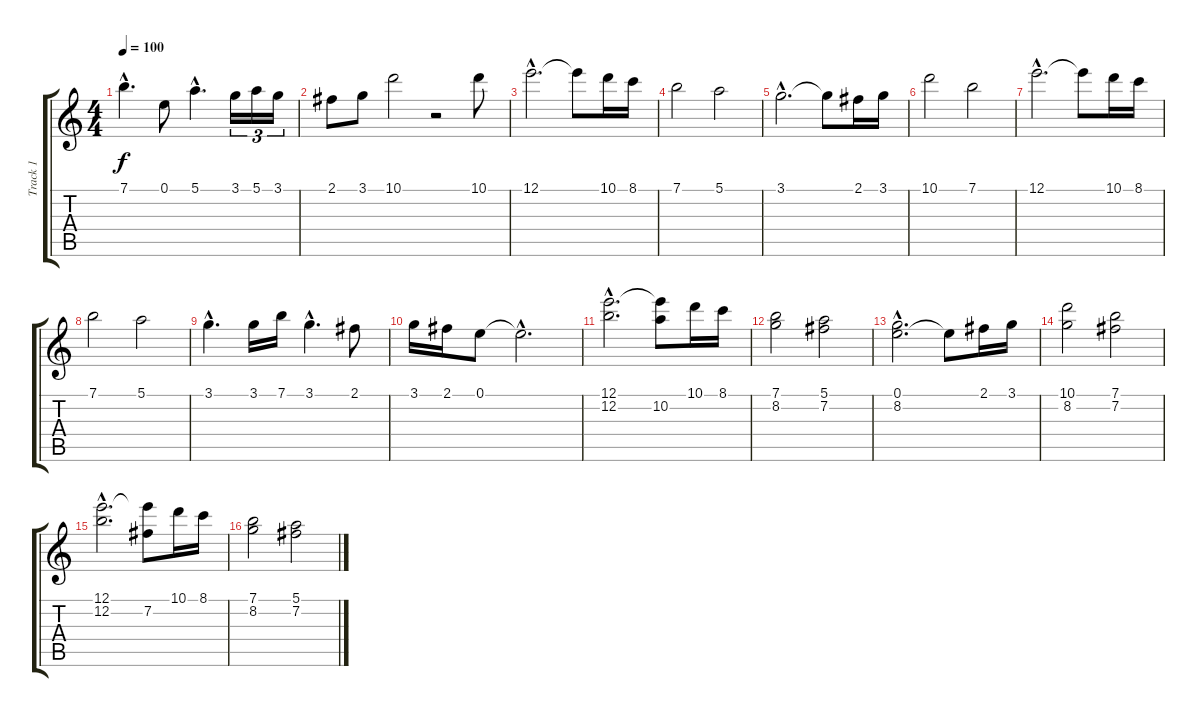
\track ("Track 1" "Track 1") {instrument acousticguitarnylon}
\staff {score tabs}
\tuning (E4 B3 G3 D3 A2 E2) {hide}
\ts (4 4)
\tempo 100
\clef g2
\ks c
7.1{hac}.4{d dy f} 0.1.8 5.1{hac}.4{d} 3.1.16{tu (3 2)} 5.1.16{tu (3 2)} 3.1.16{tu (3 2)} |
2.1.8 3.1.8 10.1.2 r.2 10.1.8 |
12.1{hac}.2{d} 12.1{t}.8 10.1.16 8.1.16 |
7.1.2 5.1.2 |
3.1{hac}.2{d} 3.1{t}.8 2.1.16 3.1.16 |
10.1.2 7.1.2 |
12.1{hac}.2{d} 12.1{t}.8 10.1.16 8.1.16 |
7.1.2 5.1.2 |
3.1{hac}.4{d} 3.1.16 7.1.16 3.1{hac}.4{d} 2.1.8 |
3.1.16 2.1.16 0.1.8 0.1{hac t}.2{d} |
(12.1{hac} 12.2{hac}).2{d} (12.1{t} 10.2).8 10.1.16 8.1.16 |
(7.1 8.2).2 (5.1 7.2).2 |
(0.1{hac} 8.2{hac}).2{d} 0.1{t}.8 2.1.16 3.1.16 |
(10.1 8.2).2 (7.1 7.2).2 |
(12.1{hac} 12.2{hac}).2{d} (12.1{t} 7.2).8 10.1.16 8.1.16 |
(7.1 8.2).2 (5.1 7.2).2
